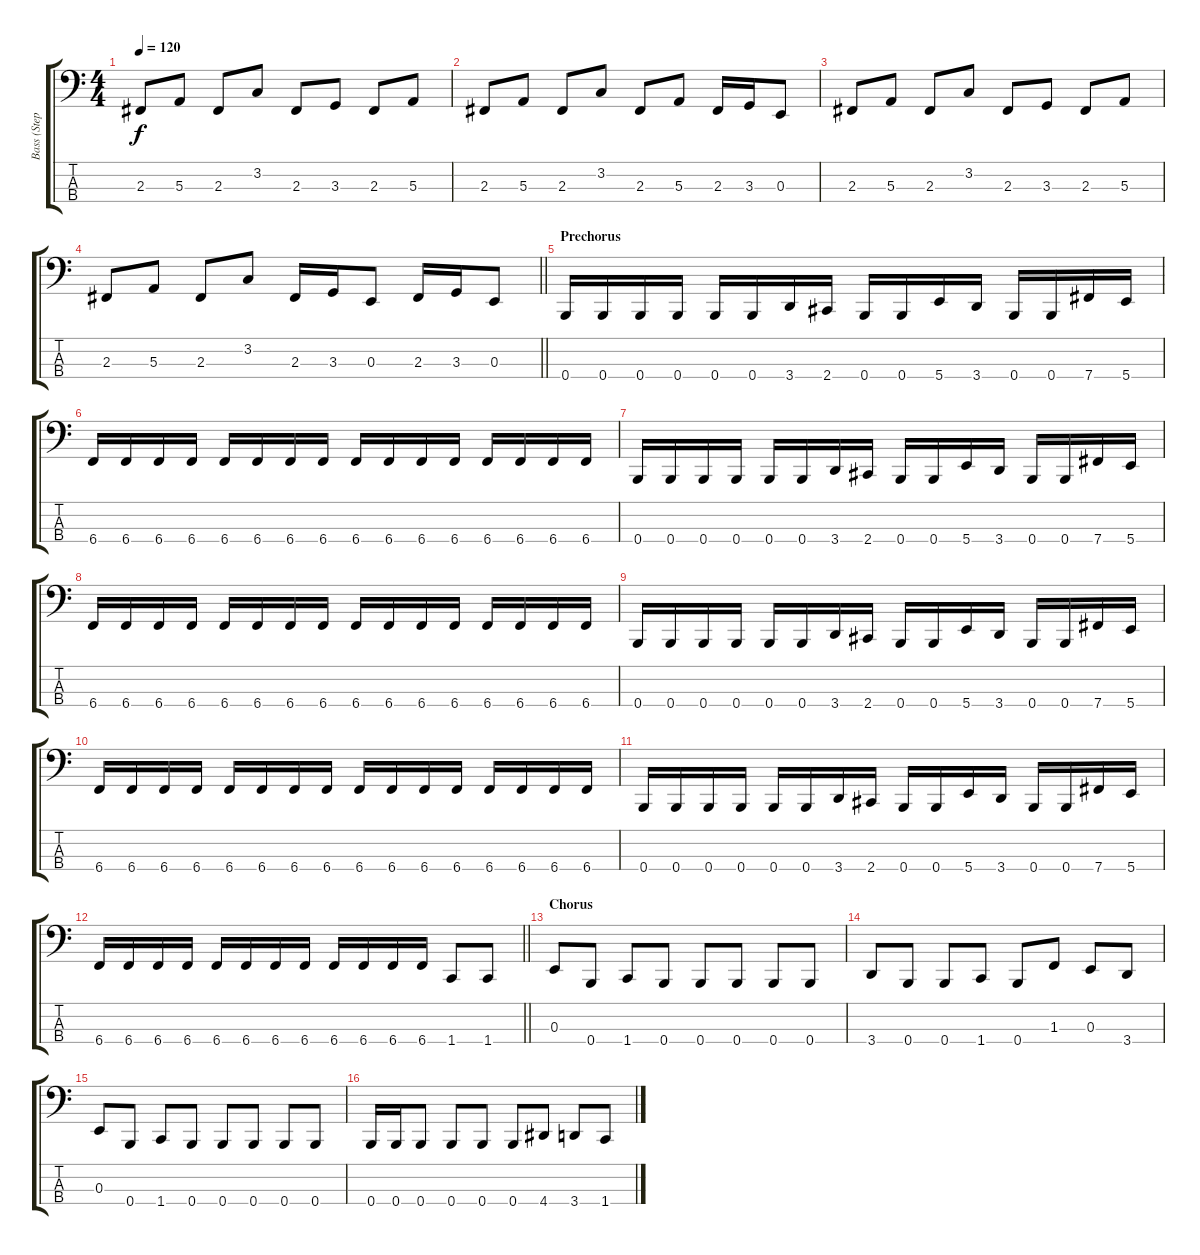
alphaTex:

\track ("Bass (Stephane Barbe)" "Bass (Step") {instrument electricbasspick}
\staff {score tabs}
\tuning (D2 A1 E1 B0) {hide}
\ts (4 4)
\tempo 120
\clef f4
\ks c
2.3.8{dy f} 5.3.8 2.3.8 3.2.8 2.3.8 3.3.8 2.3.8 5.3.8 |
2.3.8 5.3.8 2.3.8 3.2.8 2.3.8 5.3.8 2.3.16 3.3.16 0.3.8 |
2.3.8 5.3.8 2.3.8 3.2.8 2.3.8 3.3.8 2.3.8 5.3.8 |
\barLineRight lightlight
2.3.8 5.3.8 2.3.8 3.2.8 2.3.16 3.3.16 0.3.8 2.3.16 3.3.16 0.3.8 |
\section ("" "Prechorus")
0.4.16 0.4.16 0.4.16 0.4.16 0.4.16 0.4.16 3.4.16 2.4.16 0.4.16 0.4.16 5.4.16 3.4.16 0.4.16 0.4.16 7.4.16 5.4.16 |
6.4.16 6.4.16 6.4.16 6.4.16 6.4.16 6.4.16 6.4.16 6.4.16 6.4.16 6.4.16 6.4.16 6.4.16 6.4.16 6.4.16 6.4.16 6.4.16 |
0.4.16 0.4.16 0.4.16 0.4.16 0.4.16 0.4.16 3.4.16 2.4.16 0.4.16 0.4.16 5.4.16 3.4.16 0.4.16 0.4.16 7.4.16 5.4.16 |
6.4.16 6.4.16 6.4.16 6.4.16 6.4.16 6.4.16 6.4.16 6.4.16 6.4.16 6.4.16 6.4.16 6.4.16 6.4.16 6.4.16 6.4.16 6.4.16 |
0.4.16 0.4.16 0.4.16 0.4.16 0.4.16 0.4.16 3.4.16 2.4.16 0.4.16 0.4.16 5.4.16 3.4.16 0.4.16 0.4.16 7.4.16 5.4.16 |
6.4.16 6.4.16 6.4.16 6.4.16 6.4.16 6.4.16 6.4.16 6.4.16 6.4.16 6.4.16 6.4.16 6.4.16 6.4.16 6.4.16 6.4.16 6.4.16 |
0.4.16 0.4.16 0.4.16 0.4.16 0.4.16 0.4.16 3.4.16 2.4.16 0.4.16 0.4.16 5.4.16 3.4.16 0.4.16 0.4.16 7.4.16 5.4.16 |
\barLineRight lightlight
6.4.16 6.4.16 6.4.16 6.4.16 6.4.16 6.4.16 6.4.16 6.4.16 6.4.16 6.4.16 6.4.16 6.4.16 1.4.8 1.4.8 |
\section ("" "Chorus")
0.3.8 0.4.8 1.4.8 0.4.8 0.4.8 0.4.8 0.4.8 0.4.8 |
3.4.8 0.4.8 0.4.8 1.4.8 0.4.8 1.3.8 0.3.8 3.4.8 |
0.3.8 0.4.8 1.4.8 0.4.8 0.4.8 0.4.8 0.4.8 0.4.8 |
0.4.16 0.4.16 0.4.8 0.4.8 0.4.8 0.4.8 4.4.8 3.4.8 1.4.8
